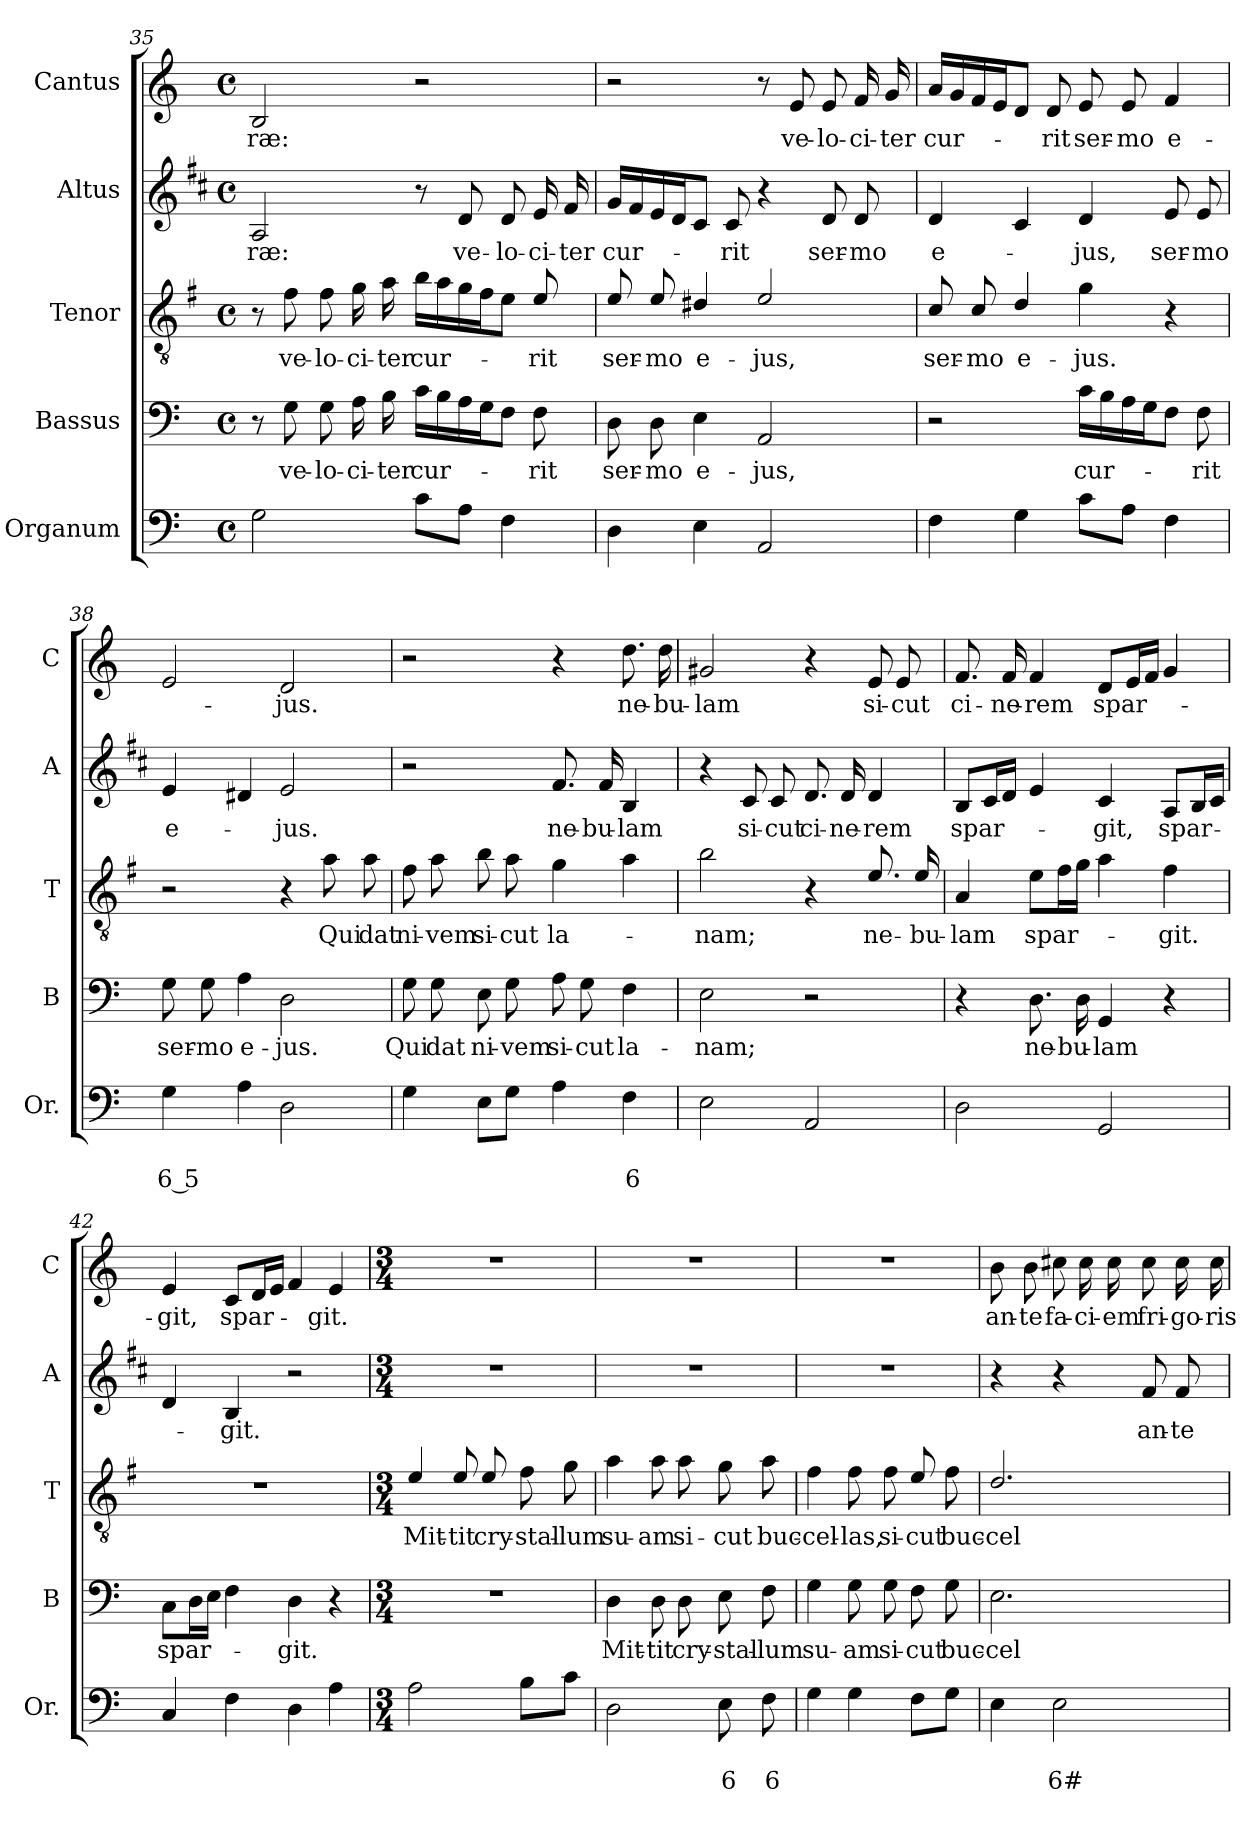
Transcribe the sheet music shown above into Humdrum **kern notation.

**kern	**text	**text	**kern	**text	**kern	**text	**kern	**text	**kern	**text
*part5	*part5	*part5	*part4	*part4	*part3	*part3	*part2	*part2	*part1	*part1
*staff5	*staff5	*staff5	*staff4	*staff4	*staff3	*staff3	*staff2	*staff2	*staff1	*staff1
*I"Organum	*	*	*I"Bassus	*	*I"Tenor	*	*I"Altus	*	*I"Cantus	*
*I'Or.	*	*	*I'B	*	*I'T	*	*I'A	*	*I'C	*
*clefF4	*	*	*clefF4	*	*clefGv2	*	*clefG2	*	*clefG2	*
*	*	*	*	*	*ITrd4c7	*	*ITrd1c2	*	*	*
*k[]	*	*	*k[]	*	*k[]	*	*k[]	*	*k[]	*
*C:	*	*	*C:	*	*C:	*	*C:	*	*C:	*
*M4/4	*	*	*M4/4	*	*M4/4	*	*M4/4	*	*M4/4	*
*met(c)	*	*	*met(c)	*	*met(c)	*	*met(c)	*	*met(c)	*
=35	=35	=35	=35	=35	=35	=35	=35	=35	=35	=35
!	!	!	!	!	!	!	!	!LO:LY:b	!	!LO:LY:b
2G\	.	.	8r	.	8r	.	2G/	-ræ:	2B/	-ræ:
!	!	!	!	!LO:LY:b	!	!LO:LY:b	!	!	!	!
.	.	.	8G\	ve-	8B\	ve-	.	.	.	.
!	!	!	!	!LO:LY:b	!	!LO:LY:b	!	!	!	!
.	.	.	8G\	-lo-	8B\	-lo-	.	.	.	.
!	!	!	!	!LO:LY:b	!	!LO:LY:b	!	!	!	!
.	.	.	16A\	-ci-	16c\	-ci-	.	.	.	.
!	!	!	!	!LO:LY:b	!	!LO:LY:b	!	!	!	!
.	.	.	16B\	-ter	16d\	-ter	.	.	.	.
!	!	!	!	!LO:LY:b	!	!LO:LY:b	!	!	!	!
8c\L	.	.	16c\LL	cur-	16e\LL	cur-	8r	.	2r	.
.	.	.	16B\	.	16d\	.	.	.	.	.
!	!	!	!	!	!	!	!	!LO:LY:b	!	!
8A\J	.	.	16A\	.	16c\	.	8c/	ve-	.	.
.	.	.	16G\J	.	16B\J	.	.	.	.	.
!	!	!	!	!	!	!	!	!LO:LY:b	!	!
4F\	.	.	8F\J	.	8A\J	.	8c/	-lo-	.	.
!	!	!	!	!LO:LY:b	!	!LO:LY:b	!	!LO:LY:b	!	!
.	.	.	8F\	-rit	8A/	-rit	16d/	-ci-	.	.
!	!	!	!	!	!	!	!	!LO:LY:b	!	!
.	.	.	.	.	.	.	16e/	-ter	.	.
!!LO:LB:g=z
=36	=36	=36	=36	=36	=36	=36	=36	=36	=36	=36
!	!	!	!	!LO:LY:b	!	!LO:LY:b	!	!LO:LY:b	!	!
4D\	.	.	8D\	ser-	8A/	ser-	16f/LL	cur-	2r	.
.	.	.	.	.	.	.	16e/	.	.	.
!	!	!	!	!LO:LY:b	!	!LO:LY:b	!	!	!	!
.	.	.	8D\	-mo	8A/	-mo	16d/	.	.	.
.	.	.	.	.	.	.	16c/J	.	.	.
!	!	!	!	!LO:LY:b	!	!LO:LY:b	!	!	!	!
4E\	.	.	4E\	e-	4G#X/	e-	8B/J	.	.	.
!	!	!	!	!	!	!	!	!LO:LY:b	!	!
.	.	.	.	.	.	.	8B/	-rit	.	.
!	!	!	!	!LO:LY:b	!	!LO:LY:b	!	!	!	!
2AA/	.	.	2AA/	-jus,	2A/	-jus,	4r	.	8r	.
!	!	!	!	!	!	!	!	!	!	!LO:LY:b
.	.	.	.	.	.	.	.	.	8e/	ve-
!	!	!	!	!	!	!	!	!LO:LY:b	!	!LO:LY:b
.	.	.	.	.	.	.	8c/	ser-	8e/	-lo-
!	!	!	!	!	!	!	!	!LO:LY:b	!	!LO:LY:b
.	.	.	.	.	.	.	8c/	-mo	16f/	-ci-
!	!	!	!	!	!	!	!	!	!	!LO:LY:b
.	.	.	.	.	.	.	.	.	16g/	-ter
=37	=37	=37	=37	=37	=37	=37	=37	=37	=37	=37
!	!	!	!	!	!	!LO:LY:b	!	!LO:LY:b	!	!LO:LY:b
4F\	.	.	2r	.	8F/	ser-	4c/	e-	16a/LL	cur-
.	.	.	.	.	.	.	.	.	16g/	.
!	!	!	!	!	!	!LO:LY:b	!	!	!	!
.	.	.	.	.	8F/	-mo	.	.	16f/	.
.	.	.	.	.	.	.	.	.	16e/J	.
!	!	!	!	!	!	!LO:LY:b	!	!	!	!
4G\	.	.	.	.	4G/	e-	4B/	.	8d/J	.
!	!	!	!	!	!	!	!	!	!	!LO:LY:b
.	.	.	.	.	.	.	.	.	8d/	-rit
!	!	!	!	!LO:LY:b	!	!LO:LY:b	!	!LO:LY:b	!	!LO:LY:b
8c\L	.	.	16c\LL	cur-	4c\	-jus.	4c/	-jus,	8e/	ser-
.	.	.	16B\	.	.	.	.	.	.	.
!	!	!	!	!	!	!	!	!	!	!LO:LY:b
8A\J	.	.	16A\	.	.	.	.	.	8e/	-mo
.	.	.	16G\J	.	.	.	.	.	.	.
!	!	!	!	!	!	!	!	!LO:LY:b	!	!LO:LY:b
4F\	.	.	8F\J	.	4r	.	8d/	ser-	4f/	e-
!	!	!	!	!LO:LY:b	!	!	!	!LO:LY:b	!	!
.	.	.	8F\	-rit	.	.	8d/	-mo	.	.
=38	=38	=38	=38	=38	=38	=38	=38	=38	=38	=38
!	!	!LO:LY:b	!	!LO:LY:b	!	!	!	!LO:LY:b	!	!
4G\	.	6 5	8G\	ser-	2r	.	4d/	e-	2e/	.
!	!	!	!	!LO:LY:b	!	!	!	!	!	!
.	.	.	8G\	-mo	.	.	.	.	.	.
!	!	!	!	!LO:LY:b	!	!	!	!	!	!
4A\	.	.	4A\	e-	.	.	4c#X/	.	.	.
!	!	!	!	!LO:LY:b	!	!	!	!LO:LY:b	!	!LO:LY:b
2D\	.	.	2D\	-jus.	4r	.	2d/	-jus.	2d/	-jus.
!	!	!	!	!	!	!LO:LY:b	!	!	!	!
.	.	.	.	.	8d\	Qui	.	.	.	.
!	!	!	!	!	!	!LO:LY:b	!	!	!	!
.	.	.	.	.	8d\	dat	.	.	.	.
=39	=39	=39	=39	=39	=39	=39	=39	=39	=39	=39
!	!	!	!	!LO:LY:b	!	!LO:LY:b	!	!	!	!
4G\	.	.	8G\	Qui	8B\	ni-	2r	.	2r	.
!	!	!	!	!LO:LY:b	!	!LO:LY:b	!	!	!	!
.	.	.	8G\	dat	8d\	-vem	.	.	.	.
!	!	!	!	!LO:LY:b	!	!LO:LY:b	!	!	!	!
8E\L	.	.	8E\	ni-	8e\	si-	.	.	.	.
!	!	!	!	!LO:LY:b	!	!LO:LY:b	!	!	!	!
8G\J	.	.	8G\	-vem	8d\	-cut	.	.	.	.
!	!	!	!	!LO:LY:b	!	!LO:LY:b	!	!LO:LY:b	!	!
4A\	.	.	8A\	si-	4c\	la-	8.e/	ne-	4r	.
!	!	!	!	!LO:LY:b	!	!	!	!	!	!
.	.	.	8G\	-cut	.	.	.	.	.	.
!	!	!	!	!	!	!	!	!LO:LY:b	!	!
.	.	.	.	.	.	.	16e/	-bu-	.	.
!	!	!LO:LY:b	!	!LO:LY:b	!	!	!	!LO:LY:b	!	!LO:LY:b
4F\	.	6	4F\	la-	4d\	.	4A/	-lam	8.dd\	ne-
!	!	!	!	!	!	!	!	!	!	!LO:LY:b
.	.	.	.	.	.	.	.	.	16dd\	-bu-
!!LO:LB:g=z
=40	=40	=40	=40	=40	=40	=40	=40	=40	=40	=40
!	!	!	!	!LO:LY:b	!	!LO:LY:b	!	!	!	!LO:LY:b
2E\	.	.	2E\	-nam;	2e\	-nam;	4r	.	2g#X/	-lam
!	!	!	!	!	!	!	!	!LO:LY:b	!	!
.	.	.	.	.	.	.	8B/	si-	.	.
!	!	!	!	!	!	!	!	!LO:LY:b	!	!
.	.	.	.	.	.	.	8B/	-cut	.	.
!	!	!	!	!	!	!	!	!LO:LY:b	!	!
2AA/	.	.	2r	.	4r	.	8.c/	ci-	4r	.
!	!	!	!	!	!	!	!	!LO:LY:b	!	!
.	.	.	.	.	.	.	16c/	-ne-	.	.
!	!	!	!	!	!	!LO:LY:b	!	!LO:LY:b	!	!LO:LY:b
.	.	.	.	.	8.A/	ne-	4c/	-rem	8e/	si-
!	!	!	!	!	!	!	!	!	!	!LO:LY:b
.	.	.	.	.	.	.	.	.	8e/	-cut
!	!	!	!	!	!	!LO:LY:b	!	!	!	!
.	.	.	.	.	16A/	-bu-	.	.	.	.
=41	=41	=41	=41	=41	=41	=41	=41	=41	=41	=41
!	!	!	!	!	!	!LO:LY:b	!	!LO:LY:b	!	!LO:LY:b
2D\	.	.	4r	.	4D/	-lam	8A/L	spar-	8.f/	ci-
.	.	.	.	.	.	.	16B/L	.	.	.
!	!	!	!	!	!	!	!	!	!	!LO:LY:b
.	.	.	.	.	.	.	16c/JJ	.	16f/	-ne-
!	!	!	!	!LO:LY:b	!	!LO:LY:b	!	!	!	!LO:LY:b
.	.	.	8.D\	ne-	8A\L	spar-	4d/	.	4f/	-rem
.	.	.	.	.	16B\L	.	.	.	.	.
!	!	!	!	!LO:LY:b	!	!	!	!	!	!
.	.	.	16D\	-bu-	16c\JJ	.	.	.	.	.
!	!	!	!	!LO:LY:b	!	!	!	!LO:LY:b	!	!LO:LY:b
2GG/	.	.	4GG/	-lam	4d\	.	4B/	-git,	8d/L	spar-
.	.	.	.	.	.	.	.	.	16e/L	.
.	.	.	.	.	.	.	.	.	16f/JJ	.
!	!	!	!	!	!	!LO:LY:b	!	!LO:LY:b	!	!
.	.	.	4r	.	4B\	-git.	8G/L	spar-	4g/	.
.	.	.	.	.	.	.	16A/L	.	.	.
.	.	.	.	.	.	.	16B/JJ	.	.	.
=42	=42	=42	=42	=42	=42	=42	=42	=42	=42	=42
!	!	!	!	!LO:LY:b	!	!	!	!	!	!LO:LY:b
4C/	.	.	8C\L	spar-	1r	.	4c/	.	4e/	-git,
.	.	.	16D\L	.	.	.	.	.	.	.
.	.	.	16E\JJ	.	.	.	.	.	.	.
!	!	!	!	!	!	!	!	!LO:LY:b	!	!LO:LY:b
4F\	.	.	4F\	.	.	.	4A/	-git.	8c/L	spar-
.	.	.	.	.	.	.	.	.	16d/L	.
.	.	.	.	.	.	.	.	.	16e/JJ	.
!	!	!	!	!LO:LY:b	!	!	!	!	!	!
4D\	.	.	4D\	-git.	.	.	2r	.	4f/	.
!	!	!	!	!	!	!	!	!	!	!LO:LY:b
4A\	.	.	4r	.	.	.	.	.	4e/	-git.
=43	=43	=43	=43	=43	=43	=43	=43	=43	=43	=43
*M3/4	*	*	*M3/4	*	*M3/4	*	*M3/4	*	*M3/4	*
!	!	!	!	!	!	!LO:LY:b	!	!	!	!
2A\	.	.	2.r	.	4A/	Mit-	2.r	.	2.r	.
!	!	!	!	!	!	!LO:LY:b	!	!	!	!
.	.	.	.	.	8A/	-tit	.	.	.	.
!	!	!	!	!	!	!LO:LY:b	!	!	!	!
.	.	.	.	.	8A/	cry-	.	.	.	.
!	!	!	!	!	!	!LO:LY:b	!	!	!	!
8B\L	.	.	.	.	8B\	-stal-	.	.	.	.
!	!	!	!	!	!	!LO:LY:b	!	!	!	!
8c\J	.	.	.	.	8c\	-lum	.	.	.	.
=44	=44	=44	=44	=44	=44	=44	=44	=44	=44	=44
!	!	!	!	!LO:LY:b	!	!LO:LY:b	!	!	!	!
2D\	.	.	4D\	Mit-	4d\	su-	2.r	.	2.r	.
!	!	!	!	!LO:LY:b	!	!LO:LY:b	!	!	!	!
.	.	.	8D\	-tit	8d\	-am	.	.	.	.
!	!	!	!	!LO:LY:b	!	!LO:LY:b	!	!	!	!
.	.	.	8D\	cry-	8d\	si-	.	.	.	.
!	!	!LO:LY:b	!	!LO:LY:b	!	!LO:LY:b	!	!	!	!
8E\	.	6	8E\	-stal-	8c\	-cut	.	.	.	.
!	!	!LO:LY:b	!	!LO:LY:b	!	!LO:LY:b	!	!	!	!
8F\	.	6	8F\	-lum	8d\	buc-	.	.	.	.
!!LO:PB:g=z
=45	=45	=45	=45	=45	=45	=45	=45	=45	=45	=45
!	!	!	!	!LO:LY:b	!	!LO:LY:b	!	!	!	!
4G\	.	.	4G\	su-	4B\	-cel-	2.r	.	2.r	.
!	!	!	!	!LO:LY:b	!	!LO:LY:b	!	!	!	!
4G\	.	.	8G\	-am	8B\	-las,	.	.	.	.
!	!	!	!	!LO:LY:b	!	!LO:LY:b	!	!	!	!
.	.	.	8G\	si-	8B\	si-	.	.	.	.
!	!	!	!	!LO:LY:b	!	!LO:LY:b	!	!	!	!
8F\L	.	.	8F\	-cut	8A/	-cut	.	.	.	.
!	!	!	!	!LO:LY:b	!	!LO:LY:b	!	!	!	!
8G\J	.	.	8G\	buc-	8B\	buc-	.	.	.	.
=46	=46	=46	=46	=46	=46	=46	=46	=46	=46	=46
!	!	!	!	!LO:LY:b	!	!LO:LY:b	!	!	!	!LO:LY:b
4E\	.	.	2.E\	-cel-	2.G/	-cel-	4r	.	8b\	an-
!	!	!	!	!	!	!	!	!	!	!LO:LY:b
.	.	.	.	.	.	.	.	.	8b\	-te
!	!	!LO:LY:b	!	!	!	!	!	!	!	!LO:LY:b
2E\	.	6#	.	.	.	.	4r	.	8cc#X\	fa-
!	!	!	!	!	!	!	!	!	!	!LO:LY:b
.	.	.	.	.	.	.	.	.	16cc#\	-ci-
!	!	!	!	!	!	!	!	!	!	!LO:LY:b
.	.	.	.	.	.	.	.	.	16cc#\	-em
!	!	!	!	!	!	!	!	!LO:LY:b	!	!LO:LY:b
.	.	.	.	.	.	.	8e/	an-	8cc#\	fri-
!	!	!	!	!	!	!	!	!LO:LY:b	!	!LO:LY:b
.	.	.	.	.	.	.	8e/	-te	16cc#\	-go-
!	!	!	!	!	!	!	!	!	!	!LO:LY:b
.	.	.	.	.	.	.	.	.	16cc#\	-ris
=	=	=	=	=	=	=	=	=	=	=
*-	*-	*-	*-	*-	*-	*-	*-	*-	*-	*-
